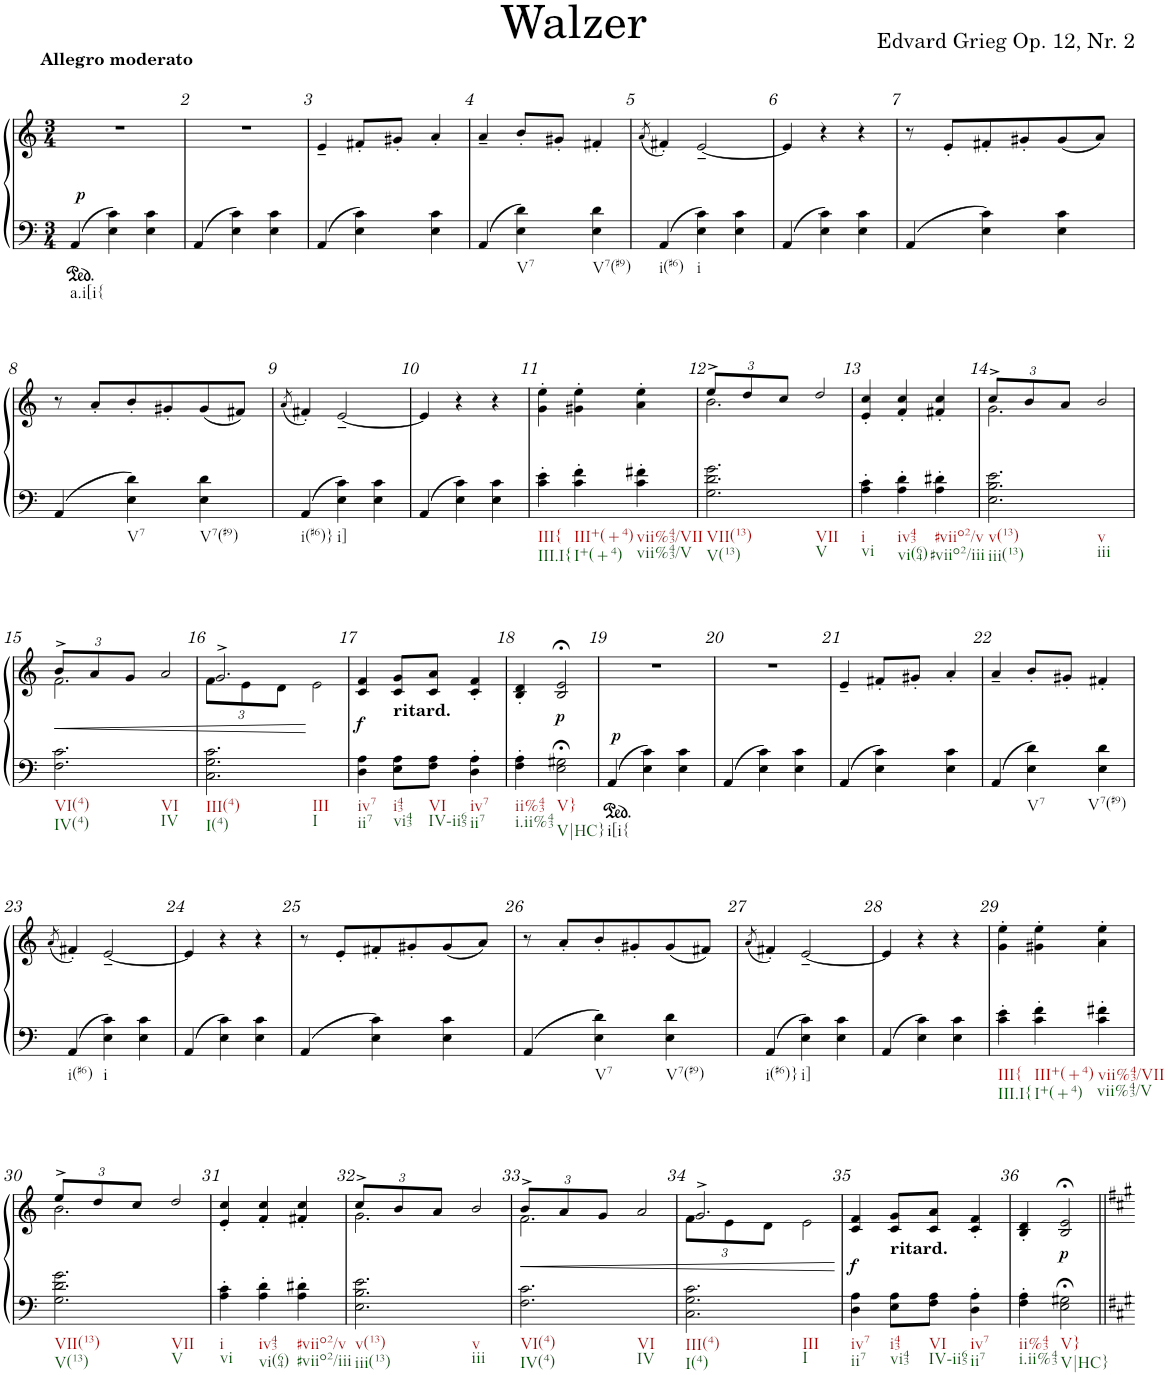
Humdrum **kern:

**kern	**kern	**dynam
*part1	*part1	*part1
*staff2	*staff1	*staff1/2
*I"unbenannt	*	*
*clefF4	*clefG2	*
*k[]	*k[]	*
*M3/4	*M3/4	*
=1	=1	=1
!	!LO:TX:a:B:t=Allegro moderato	!
!LO:TX:b:t=a.i[i{	!	!
!	!	!LO:DY:a=2
4AA/	2.r	p
4E\ 4c\	.	.
4E\ 4c\	.	.
=2	=2	=2
4AA/	2.r	.
4E\ 4c\	.	.
4E\ 4c\	.	.
=3	=3	=3
4AA/	4e~/	.
4E\ 4c\	8f#X'/L	.
.	8g#X'/J	.
4E\ 4c\	4a'/	.
=4	=4	=4
4AA/	4a~/	.
!LO:TX:b:t=V7	!	!
4E\ 4d\	8b'/L	.
.	8g#X'/J	.
!LO:TX:b:t=V7(#9)	!	!
4E\ 4d\	4f#X'/	.
=5	=5	=5
.	(8qa/	.
!LO:TX:b:t=i(#6)	!	!
4AA/	4f#X'/)	.
!LO:TX:b:t=i	!	!
4E\ 4c\	[2e~/	.
4E\ 4c\	.	.
=6	=6	=6
4AA/	4e/]	.
4E\ 4c\	4r	.
4E\ 4c\	4r	.
=7	=7	=7
4AA/	8r	.
.	8e'/L	.
4E\ 4c\	8f#X'/	.
.	8g#X'/	.
4E\ 4c\	(8g#/	.
.	8a/J)	.
!!LO:LB:g=z
=8	=8	=8
4AA/	8r	.
.	8a'/L	.
!LO:TX:b:t=V7	!	!
4E\ 4d\	8b'/	.
.	8g#X'/	.
!LO:TX:b:t=V7(#9)	!	!
4E\ 4d\	(8g#/	.
.	8f#X/J)	.
=9	=9	=9
.	(8qa/	.
!LO:TX:b:t=i(#6)}	!	!
4AA/	4f#X'/)	.
!LO:TX:b:t=i]	!	!
4E\ 4c\	[2e~/	.
4E\ 4c\	.	.
=10	=10	=10
4AA/	4e/]	.
4E\ 4c\	4r	.
4E\ 4c\	4r	.
=11	=11	=11
!LO:TX:b:t=III{	!	!
!LO:TX:b:t=III.I{	!	!
4c\' 4e\'	4g\' 4ee\'	.
!LO:TX:b:t=III+(+4)	!	!
!LO:TX:b:t=I+(+4)	!	!
4c\' 4f\'	4g#X\' 4ee\'	.
!LO:TX:b:t=vii%43/VII	!	!
!LO:TX:b:t=vii%43/V	!	!
4c\' 4f#X\'	4a\' 4ee\'	.
=12	=12	=12
*	*Xbrackettup	*
*	*^	*
!LO:TX:b:t=VII(13)	!	!	!
!LO:TX:b:t=V(13)	!	!	!
!LO:TX:b:t=VII	!	!	!
!LO:TX:b:t=V	!	!	!
2.G\ 2.d\ 2.g\	12ee^/L	2.b\	.
.	12dd/	.	.
.	12cc/J	.	.
.	2dd/	.	.
*	*v	*v	*
=13	=13	=13
!LO:TX:b:t=i	!	!
!LO:TX:b:t=vi	!	!
4A\' 4c\'	4e/'< 4cc/'<	.
!LO:TX:b:t=iv43	!	!
!LO:TX:b:t=vi(64)	!	!
4A\' 4d\'	4f/'< 4cc/'<	.
!LO:TX:b:t=#viio2/v	!	!
!LO:TX:b:t=#viio2/iii	!	!
4A\' 4d#X\'	4f#X/'< 4cc/'<	.
=14	=14	=14
*	*^	*
!LO:TX:b:t=v(13)	!	!	!
!LO:TX:b:t=iii(13)	!	!	!
!LO:TX:b:t=v	!	!	!
!LO:TX:b:t=iii	!	!	!
2.E\ 2.B\ 2.e\	12cc^/L	2.g\	.
.	12b/	.	.
.	12a/J	.	.
.	2b/	.	.
!!LO:LB:g=z	!!
=15	=15	=15	=15
!LO:TX:b:t=VI(4)	!	!	!
!LO:TX:b:t=IV(4)	!	!	!
!LO:TX:b:t=VI	!	!	!
!LO:TX:b:t=IV	!	!	!
!	!	!	!LO:HP:b
2.F\ 2.c\	12b^/L	2.f\	<
.	12a/	.	.
.	12g/J	.	.
.	2a/	.	.
=16	=16	=16	=16
!LO:TX:b:t=III(4)	!	!	!
!LO:TX:b:t=I(4)	!	!	!
!LO:TX:b:t=III	!	!	!
!LO:TX:b:t=I	!	!	!
2.C\ 2.G\ 2.c\	2.g^/	12f\L	.
.	.	12e\	.
.	.	12d\J	.
.	.	2e\	[
=17	=17	=17	=17
!LO:TX:b:t=iv7	!	!	!
!LO:TX:b:t=ii7	!	!	!
!	!	!	!LO:DY:b
*	*v	*v	*
4D\ 4A\	4c/ 4f/	f
!	!LO:TX:b:B:t=ritard.	!
!LO:TX:b:t=i43	!	!
!LO:TX:b:t=vi43	!	!
8E\ 8A\L	8c/ 8g/L	.
!LO:TX:b:t=VI	!	!
!LO:TX:b:t=IV-ii65	!	!
8F\ 8A\J	8c/ 8a/J	.
!LO:TX:b:t=iv7	!	!
!LO:TX:b:t=ii7	!	!
4D\' 4A\'	4c/' 4f/'	.
=18	=18	=18
!LO:TX:b:t=ii%43	!	!
!LO:TX:b:t=i.ii%43	!	!
4F\' 4A\'	4B/' 4d/'	.
!LO:TX:b:t=V}	!	!
!LO:TX:b:t=V|HC}	!	!
!	!	!LO:DY:b
2E\;< 2G#X\;<	2B/;< 2e/;<	p
=19	=19	=19
!LO:TX:b:t=i[i{	!	!
!	!	!LO:DY:a=2
4AA/	2.r	p
4E\ 4c\	.	.
4E\ 4c\	.	.
=20	=20	=20
4AA/	2.r	.
4E\ 4c\	.	.
4E\ 4c\	.	.
=21	=21	=21
4AA/	4e~/	.
4E\ 4c\	8f#X'/L	.
.	8g#X'/J	.
4E\ 4c\	4a'/	.
=22	=22	=22
4AA/	4a~/	.
!LO:TX:b:t=V7	!	!
4E\ 4d\	8b'/L	.
.	8g#X'/J	.
!LO:TX:b:t=V7(#9)	!	!
4E\ 4d\	4f#X'/	.
!!LO:LB:g=z
=23	=23	=23
.	(8qa/	.
!LO:TX:b:t=i(#6)	!	!
4AA/	4f#X'/)	.
!LO:TX:b:t=i	!	!
4E\ 4c\	[2e~/	.
4E\ 4c\	.	.
=24	=24	=24
4AA/	4e/]	.
4E\ 4c\	4r	.
4E\ 4c\	4r	.
=25	=25	=25
4AA/	8r	.
.	8e'/L	.
4E\ 4c\	8f#X'/	.
.	8g#X'/	.
4E\ 4c\	(8g#/	.
.	8a/J)	.
=26	=26	=26
4AA/	8r	.
.	8a'/L	.
!LO:TX:b:t=V7	!	!
4E\ 4d\	8b'/	.
.	8g#X'/	.
!LO:TX:b:t=V7(#9)	!	!
4E\ 4d\	(8g#/	.
.	8f#X/J)	.
=27	=27	=27
.	(8qa/	.
!LO:TX:b:t=i(#6)}	!	!
4AA/	4f#X'/)	.
!LO:TX:b:t=i]	!	!
4E\ 4c\	[2e~/	.
4E\ 4c\	.	.
=28	=28	=28
4AA/	4e/]	.
4E\ 4c\	4r	.
4E\ 4c\	4r	.
=29	=29	=29
!LO:TX:b:t=III{	!	!
!LO:TX:b:t=III.I{	!	!
4c\' 4e\'	4g\' 4ee\'	.
!LO:TX:b:t=III+(+4)	!	!
!LO:TX:b:t=I+(+4)	!	!
4c\' 4f\'	4g#X\' 4ee\'	.
!LO:TX:b:t=vii%43/VII	!	!
!LO:TX:b:t=vii%43/V	!	!
4c\' 4f#X\'	4a\' 4ee\'	.
!!LO:LB:g=z
=30	=30	=30
*	*^	*
!LO:TX:b:t=VII(13)	!	!	!
!LO:TX:b:t=V(13)	!	!	!
!LO:TX:b:t=VII	!	!	!
!LO:TX:b:t=V	!	!	!
2.G\ 2.d\ 2.g\	12ee^/L	2.b\	.
.	12dd/	.	.
.	12cc/J	.	.
.	2dd/	.	.
*	*v	*v	*
=31	=31	=31
!LO:TX:b:t=i	!	!
!LO:TX:b:t=vi	!	!
4A\' 4c\'	4e/' 4cc/'	.
!LO:TX:b:t=iv43	!	!
!LO:TX:b:t=vi(64)	!	!
4A\' 4d\'	4f/' 4cc/'	.
!LO:TX:b:t=#viio2/v	!	!
!LO:TX:b:t=#viio2/iii	!	!
4A\' 4d#X\'	4f#X/' 4cc/'	.
=32	=32	=32
*	*^	*
!LO:TX:b:t=v(13)	!	!	!
!LO:TX:b:t=iii(13)	!	!	!
!LO:TX:b:t=v	!	!	!
!LO:TX:b:t=iii	!	!	!
2.E\ 2.B\ 2.e\	12cc^/L	2.g\	.
.	12b/	.	.
.	12a/J	.	.
.	2b/	.	.
=33	=33	=33	=33
!LO:TX:b:t=VI(4)	!	!	!
!LO:TX:b:t=IV(4)	!	!	!
!LO:TX:b:t=VI	!	!	!
!LO:TX:b:t=IV	!	!	!
!	!	!	!LO:HP:b
2.F\ 2.c\	12b^/L	2.f\	<
.	12a/	.	.
.	12g/J	.	.
.	2a/	.	.
=34	=34	=34	=34
!LO:TX:b:t=III(4)	!	!	!
!LO:TX:b:t=I(4)	!	!	!
!LO:TX:b:t=III	!	!	!
!LO:TX:b:t=I	!	!	!
2.C\ 2.G\ 2.c\	2.g^/	12f\L	.
.	.	12e\	.
.	.	12d\J	.
.	.	2e\	.
*	*v	*v	*
.	.	[
=35	=35	=35
!LO:TX:b:t=iv7	!	!
!LO:TX:b:t=ii7	!	!
!	!	!LO:DY:b
4D\ 4A\	4c/ 4f/	f
!	!LO:TX:b:B:t=ritard.	!
!LO:TX:b:t=i43	!	!
!LO:TX:b:t=vi43	!	!
8E\ 8A\L	8c/ 8g/L	.
!LO:TX:b:t=VI	!	!
!LO:TX:b:t=IV-ii65	!	!
8F\ 8A\J	8c/ 8a/J	.
!LO:TX:b:t=iv7	!	!
!LO:TX:b:t=ii7	!	!
4D\' 4A\'	4c/' 4f/'	.
=36	=36	=36
!LO:TX:b:t=ii%43	!	!
!LO:TX:b:t=i.ii%43	!	!
4F\' 4A\'	4B/' 4d/'	.
!LO:TX:b:t=V}	!	!
!LO:TX:b:t=V|HC}	!	!
!	!	!LO:DY:b
2E\;< 2G#X\;<	2B/;< 2e/;<	p
=||	=||	=||
*-	*-	*-
